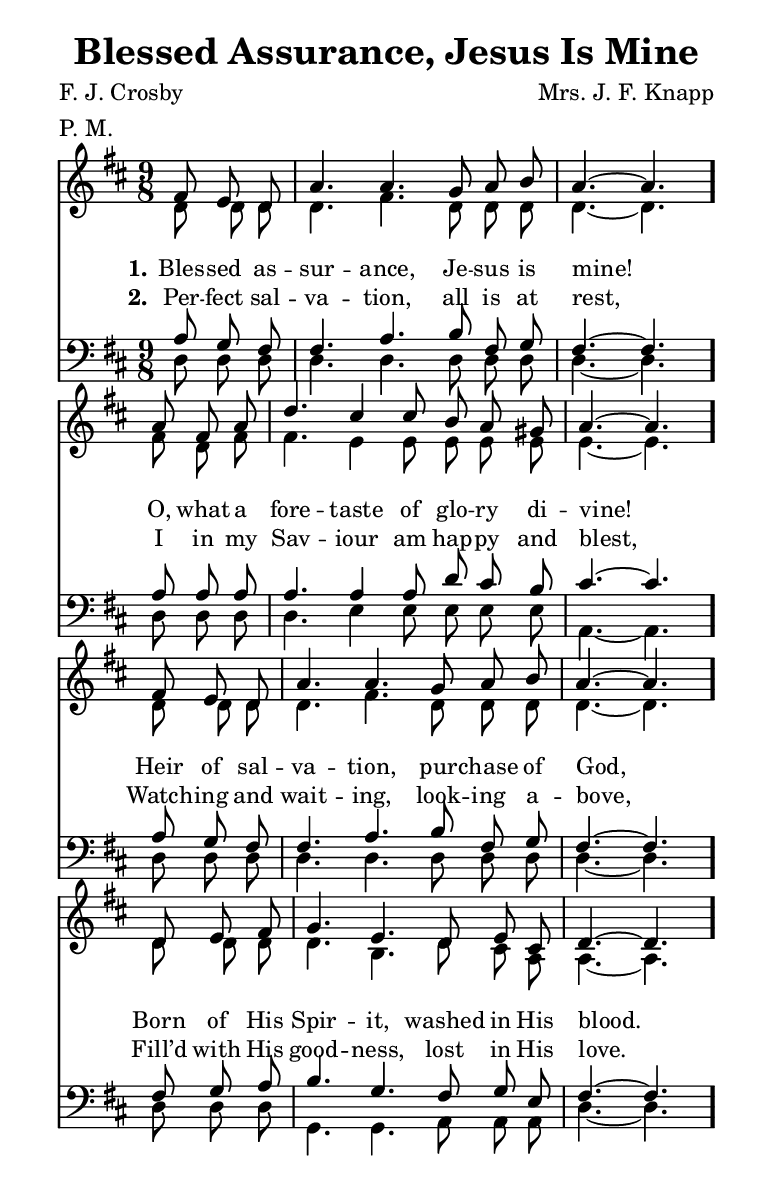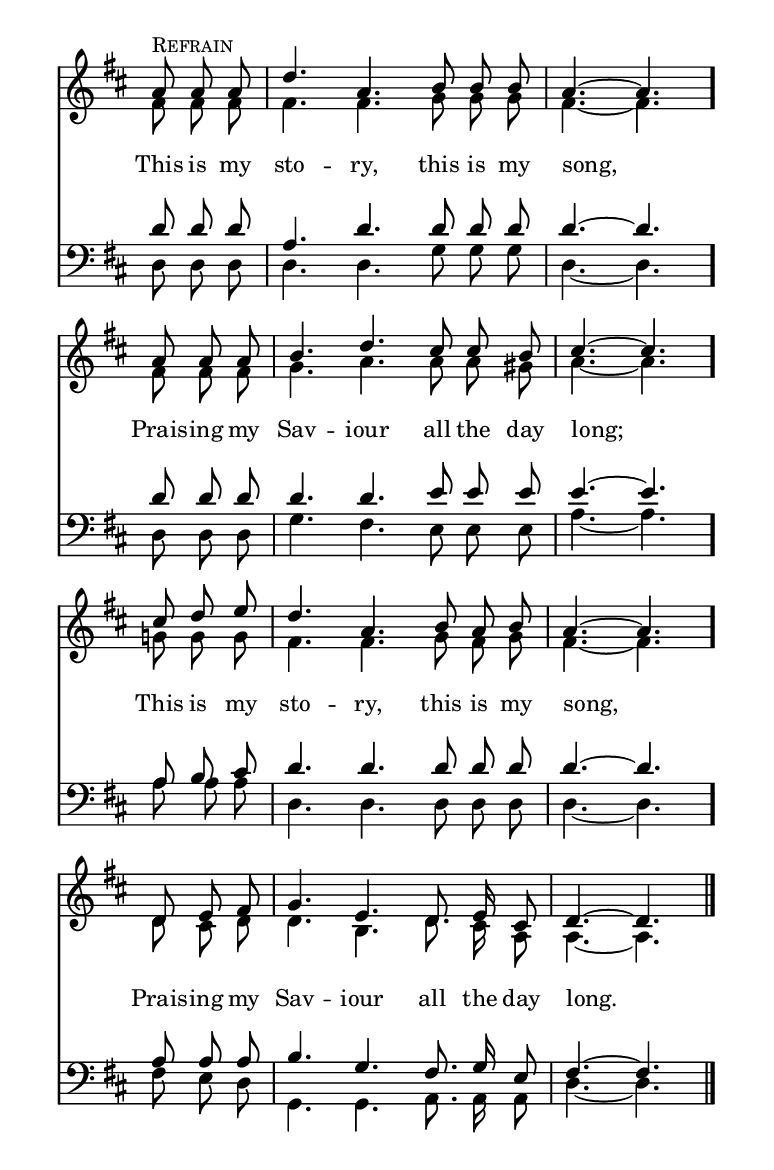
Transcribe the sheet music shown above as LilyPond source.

\include "common/global.ily"
\paper {
  \include "common/paper.ily"
  %ragged-bottom = ##t
  %ragged-last-bottom = ##t
  systems-per-page = #(cond (is-eogsized 5) (#t 4))
  %page-count = ##f
  system-count = #(cond (is-eogsized 5) (#t #f))
}

\header{
  hymnnumber = "149"
  title = "Blessed Assurance, Jesus Is Mine"
  tunename = ""
  meter = "P. M."
  poet = "F. J. Crosby"
  composer = "Mrs. J. F. Knapp"
  %copyright = ""
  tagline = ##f
}

global = {
  \include "common/overrides.ily"
  \override Staff.TimeSignature.style = #'()
  \time 9/8
  \override Score.MetronomeMark.transparent = ##t % hide all fermata changes too
  \tempo 8=160
  \key d \major
  \partial 4.
  \autoBeamOff
}

notesSoprano = {
\global
\relative c' {

  fis8 e d | a'4. a g8 a b | a4. ~ a4.
  a8 fis a | d4. cis4 cis8 b a gis | a4. ~ a4.
  fis8 e d | a'4. a g8 a b | a4. ~ a4.
  d,8 e fis | g4. e d8 e cis | d4. ~ d4.

  << s^\markup { \small \caps "Refrain" }
  { a'8 a a | d4. a } >> b8 b b | a4. ~ a4.
  a8 a a | b4. d cis8 cis b | cis4. ~ cis4.
  cis8 d e | d4. a4. b8 a b | a4. ~ a4.
  d,8 e fis | g4. e d8. e16 cis8 | d4. ~ d4.

  \bar "|."

}
}

notesAlto = {
\global
\relative e' {

  d8 d d | d4. fis d8 d d | d4. ~ d4.
  fis8 d fis | fis4. e4 e8 e e e | e4. ~ e4.
  d8 d d | d4. fis d8 d d | d4. ~ d4.
  d8 d d | d4. b4. d8 cis a | a4. ~ a4.

  fis'8 fis fis | fis4. fis4. g8 g g | fis4. ~ fis4.
  fis8 fis fis | g4. a4. a8 a gis | a4. ~ a4.
  g!8 g g | fis4. fis g8 fis g | fis4. ~ fis4.
  d8 cis d | d4. b4. d8. cis16 a8 | a4. ~ a4.

}
}

notesTenor = {
\global
\relative a {

  a8 g fis | fis4. a4. b8 fis g | fis4. ~ fis4.
  a8 a a | a4. a4 a8 d cis b | cis4. ~ cis4.
  a8 g fis | fis4. a4. b8 fis g | fis4. ~ fis4.
  fis8 g a | b4. g fis8 g e | fis4. ~ fis4.

  d'8 d d | a4. d d8 d d | d4. ~ d4.
  d8 d d | d4. d e8 e e | e4. ~ e4.
  a,8 b cis | d4. d d8 d d | d4. ~ d4.
  a8 a a | b4. g fis8. g16 e8 | fis4. ~ fis4.

}
}

notesBass = {
\global
\relative f {

  d8 d d | d4. d d8 d d | d4. ~ d4.
  d8 d d | d4. e4 e8 e e e | a,4. ~ a4.
  d8 d d | d4. d d8 d d | d4. ~ d4.
  d8 d d | g,4. g a8 a a | d4. ~ d4.

  d8 d d | d4. d  g8 g g | d4. ~ d4.
  d8 d d g4. fis e8 e e | a4. ~ a4.
  a8 a a | d,4. d d8 d d | d4. ~ d4.
  fis8 e d | g,4. g a8. a16 a8 | d4. ~ d4.

}
}

Refrain = \lyricmode {

This is my sto -- ry, this is my song, \bar "."
Prais -- ing my Sav -- iour all the day long; \bar "."
This is my sto -- ry, this is my song, \bar "."
Prais -- ing my Sav -- iour all the day long. \bar "."

}

wordsA = \lyricmode {
\set stanza = "1."

Bles -- sed as -- sur -- ance, Je -- sus is mine! \bar "."
O, what a fore -- taste of glo -- ry di -- vine! \bar "."
Heir of sal -- va -- tion, pur -- chase of God, \bar "."
Born of His Spir -- it, washed in His blood. \bar "."

\Refrain

}

wordsB = \lyricmode {
\set stanza = "2."

Per -- fect sal -- va -- tion, all is at rest,
I in my Sav -- iour am hap -- py and blest,
Watch -- ing and wait -- ing, look -- ing a -- bove,
Fill’d with His good -- ness, lost in His love.

}

\score {
  \context ChoirStaff <<
    \context Staff = upper <<
      \set ChoirStaff.systemStartDelimiter = #'SystemStartBar
      \context Voice  = sopranos { \voiceOne << \notesSoprano >> }
      \context Voice  = altos { \voiceTwo << \notesAlto >> }
      \context Lyrics = one   \lyricsto sopranos \wordsA
      \context Lyrics = two   \lyricsto sopranos \wordsB
    >>
    \context Staff = men <<
      \clef bass
      \context Voice  = tenors { \voiceOne << \notesTenor >> }
      \context Voice  = basses { \voiceTwo << \notesBass >> }
    >>
  >>
  \layout {
    \include "common/layout.ily"
  }
  \midi{
    \include "common/midi.ily"
  }
}

\version "2.18.0"  % necessary for upgrading to future LilyPond versions.

% vi:set et ts=2 sw=2 ai nocindent syntax=lilypond:
